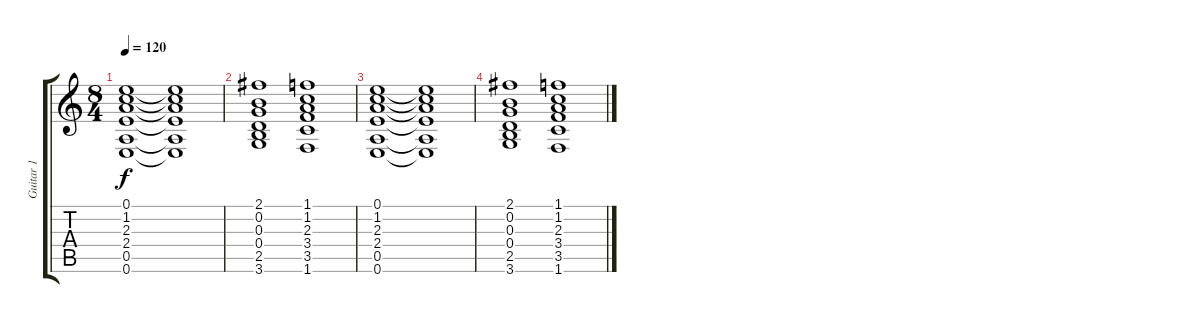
\track ("Guitar 1" "Guitar 1") {instrument electricguitarclean}
\staff {score tabs}
\tuning (E4 B3 G3 D3 A2 E2) {hide}
\ts (8 4)
\tempo 120
\clef g2
\ks c
(0.1 1.2 2.3 2.4 0.5 0.6).1{dy f} (0.1{t} 1.2{t} 2.3{t} 2.4{t} 0.5{t} 0.6{t}).1 |
(2.1 0.2 0.3 0.4 2.5 3.6).1 (1.1 1.2 2.3 3.4 3.5 1.6).1 |
(0.1 1.2 2.3 2.4 0.5 0.6).1 (0.1{t} 1.2{t} 2.3{t} 2.4{t} 0.5{t} 0.6{t}).1 |
(2.1 0.2 0.3 0.4 2.5 3.6).1 (1.1 1.2 2.3 3.4 3.5 1.6).1
